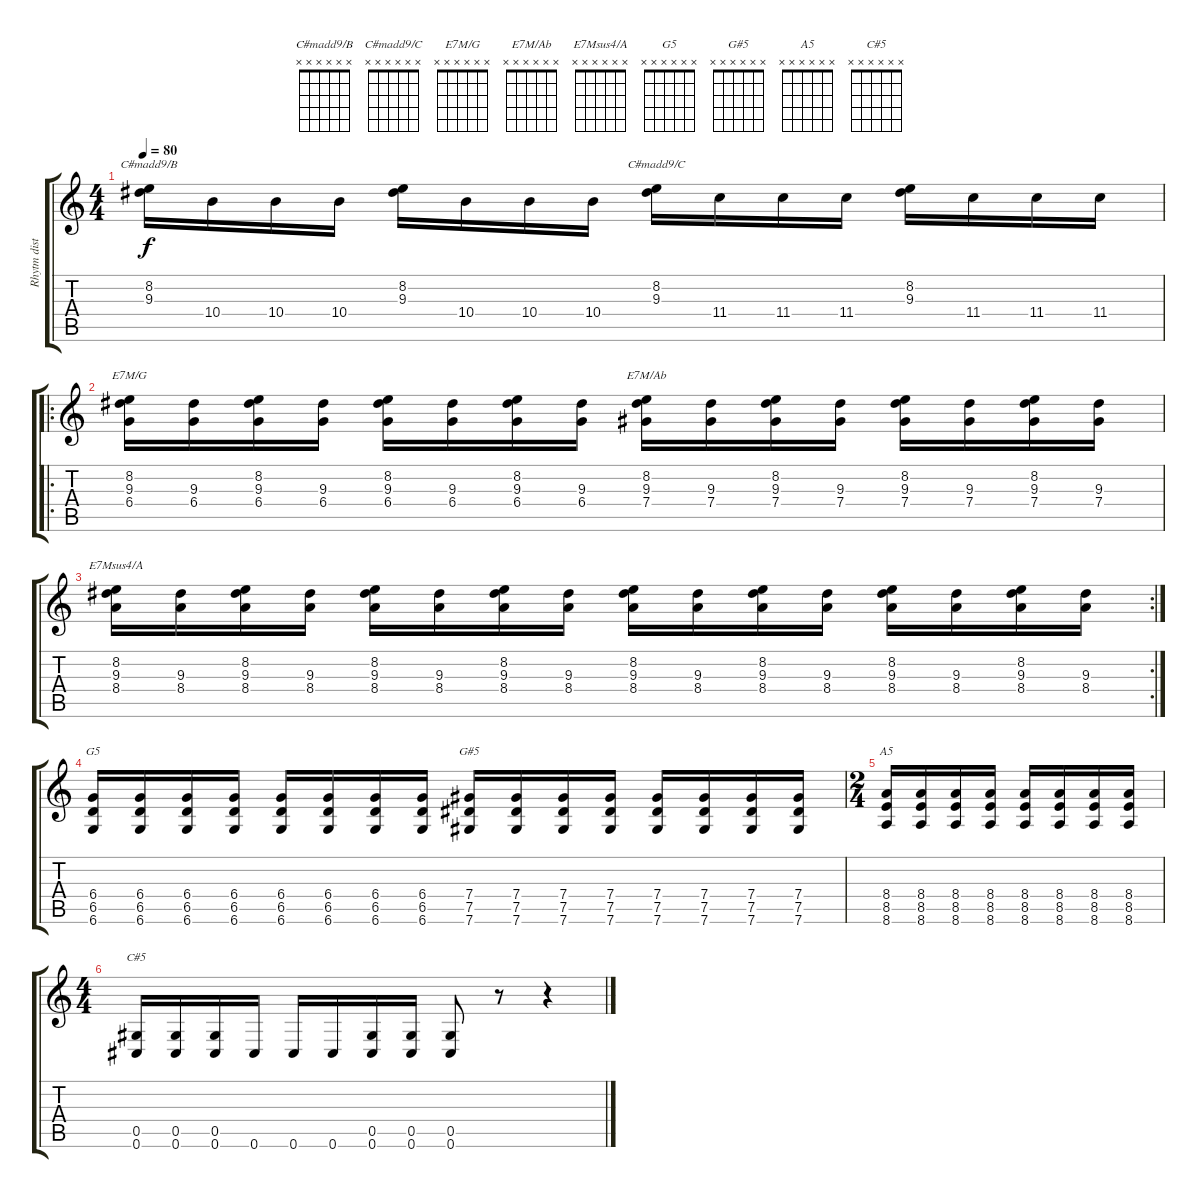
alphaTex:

\track ("Rhytm dist." "Rhytm dist") {instrument distortionguitar}
\staff {score tabs}
\tuning (Db4 Ab3 Gb3 Db3 Ab2 Db2) {hide}
\chord ("C#madd9/B" x x x x x x) {firstfret 0}
\chord ("C#madd9/C" x x x x x x) {firstfret 0}
\chord ("E7M/G" x x x x x x) {firstfret 0}
\chord ("E7M/Ab" x x x x x x) {firstfret 0}
\chord ("E7Msus4/A" x x x x x x) {firstfret 0}
\chord ("G5" x x x x x x) {firstfret 0}
\chord ("G#5" x x x x x x) {firstfret 0}
\chord ("A5" x x x x x x) {firstfret 0}
\chord ("C#5" x x x x x x) {firstfret 0}
\ts (4 4)
\tempo 80
\clef g2
\ks c
(8.2 9.3).16{ch "C#madd9/B" dy f} 10.4.16 10.4.16 10.4.16 (8.2 9.3).16 10.4.16 10.4.16 10.4.16 (8.2 9.3).16{ch "C#madd9/C"} 11.4.16 11.4.16 11.4.16 (8.2 9.3).16 11.4.16 11.4.16 11.4.16 |
\ro
(8.2 9.3 6.4).16{ch "E7M/G"} (9.3 6.4).16 (8.2 9.3 6.4).16 (9.3 6.4).16 (8.2 9.3 6.4).16 (9.3 6.4).16 (8.2 9.3 6.4).16 (9.3 6.4).16 (8.2 9.3 7.4).16{ch "E7M/Ab"} (9.3 7.4).16 (8.2 9.3 7.4).16 (9.3 7.4).16 (8.2 9.3 7.4).16 (9.3 7.4).16 (8.2 9.3 7.4).16 (9.3 7.4).16 |
\rc 2
(8.2 9.3 8.4).16{ch "E7Msus4/A"} (9.3 8.4).16 (8.2 9.3 8.4).16 (9.3 8.4).16 (8.2 9.3 8.4).16 (9.3 8.4).16 (8.2 9.3 8.4).16 (9.3 8.4).16 (8.2 9.3 8.4).16 (9.3 8.4).16 (8.2 9.3 8.4).16 (9.3 8.4).16 (8.2 9.3 8.4).16 (9.3 8.4).16 (8.2 9.3 8.4).16 (9.3 8.4).16 |
(6.4 6.5 6.6).16{ch "G5"} (6.4 6.5 6.6).16 (6.4 6.5 6.6).16 (6.4 6.5 6.6).16 (6.4 6.5 6.6).16 (6.4 6.5 6.6).16 (6.4 6.5 6.6).16 (6.4 6.5 6.6).16 (7.4 7.5 7.6).16{ch "G#5"} (7.4 7.5 7.6).16 (7.4 7.5 7.6).16 (7.4 7.5 7.6).16 (7.4 7.5 7.6).16 (7.4 7.5 7.6).16 (7.4 7.5 7.6).16 (7.4 7.5 7.6).16 |
\ts (2 4)
(8.4 8.5 8.6).16{ch "A5"} (8.4 8.5 8.6).16 (8.4 8.5 8.6).16 (8.4 8.5 8.6).16 (8.4 8.5 8.6).16 (8.4 8.5 8.6).16 (8.4 8.5 8.6).16 (8.4 8.5 8.6).16 |
\ts (4 4)
(0.5 0.6).16{ch "C#5"} (0.5 0.6).16 (0.5 0.6).16 0.6.16 0.6.16 0.6.16 (0.5 0.6).16 (0.5 0.6).16 (0.5 0.6).8 r.8 r.4
